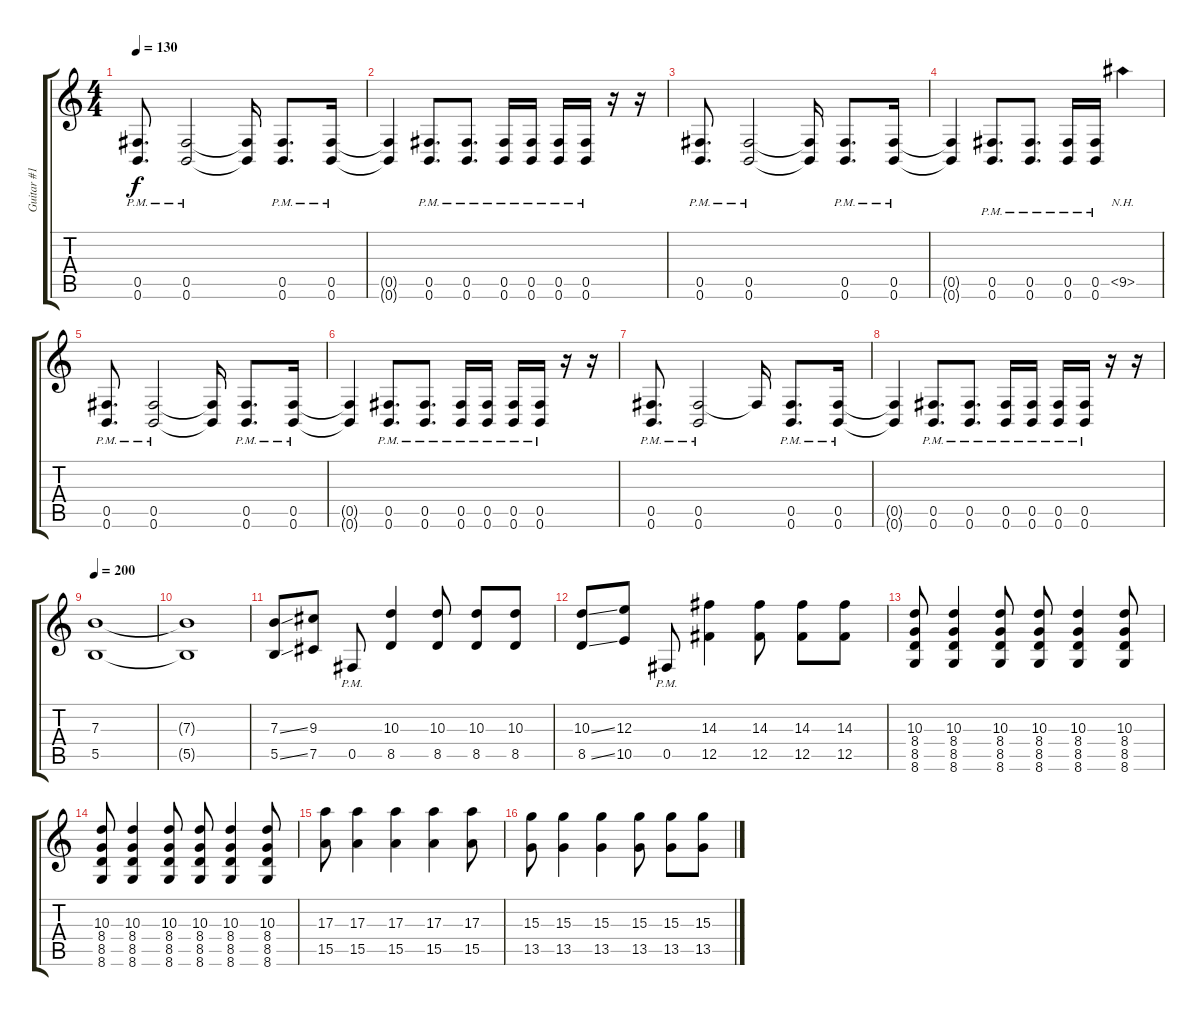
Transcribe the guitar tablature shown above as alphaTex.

\track ("Guitar #1 [Zach Johnson]" "Guitar #1 ") {instrument distortionguitar}
\staff {score tabs}
\tuning (Db4 Ab3 E3 B2 Gb2 B1) {hide}
\ts (4 4)
\tempo 130
\clef g2
\ks c
(0.5{pm} 0.6{pm}).8{d dy f} (0.5{pm} 0.6{pm}).2 (0.5{t} 0.6{t}).16 (0.5{pm} 0.6{pm}).8{d} (0.5{pm} 0.6{pm}).16 |
(0.5{t} 0.6{t}).4 (0.5{pm} 0.6{pm}).8{d} (0.5{pm} 0.6{pm}).8{d} (0.5{pm} 0.6{pm}).16 (0.5{pm} 0.6{pm}).16 (0.5{pm} 0.6{pm}).16 (0.5{pm} 0.6{pm}).16 r.16 r.16 |
(0.5{pm} 0.6{pm}).8{d} (0.5{pm} 0.6{pm}).2 (0.5{t} 0.6{t}).16 (0.5{pm} 0.6{pm}).8{d} (0.5{pm} 0.6{pm}).16 |
(0.5{t} 0.6{t}).4 (0.5{pm} 0.6{pm}).8{d} (0.5{pm} 0.6{pm}).8{d} (0.5{pm} 0.6{pm}).16 (0.5{pm} 0.6{pm}).16 9.5{nh}.4 |
(0.5{pm} 0.6{pm}).8{d} (0.5{pm} 0.6{pm}).2 (0.5{t} 0.6{t}).16 (0.5{pm} 0.6{pm}).8{d} (0.5{pm} 0.6{pm}).16 |
(0.5{t} 0.6{t}).4 (0.5{pm} 0.6{pm}).8{d} (0.5{pm} 0.6{pm}).8{d} (0.5{pm} 0.6{pm}).16 (0.5{pm} 0.6{pm}).16 (0.5{pm} 0.6{pm}).16 (0.5{pm} 0.6{pm}).16 r.16 r.16 |
(0.5{pm} 0.6{pm}).8{d} (0.5{pm} 0.6{pm}).2 0.5{t}.16 (0.5{pm} 0.6{pm}).8{d} (0.5{pm} 0.6{pm}).16 |
(0.5{t} 0.6{t}).4 (0.5{pm} 0.6{pm}).8{d} (0.5{pm} 0.6{pm}).8{d} (0.5{pm} 0.6{pm}).16 (0.5{pm} 0.6{pm}).16 (0.5{pm} 0.6{pm}).16 (0.5{pm} 0.6{pm}).16 r.16 r.16 |
\tempo 200
(7.3 5.5).1 |
(7.3{t} 5.5{t}).1 |
(7.3{ss} 5.5{ss}).8 (9.3 7.5).8 0.5{pm}.8 (10.3 8.5).4 (10.3 8.5).8 (10.3 8.5).8 (10.3 8.5).8 |
(10.3{ss} 8.5{ss}).8 (12.3 10.5).8 0.5{pm}.8 (14.3 12.5).4 (14.3 12.5).8 (14.3 12.5).8 (14.3 12.5).8 |
(10.3 8.4 8.5 8.6).8 (10.3 8.4 8.5 8.6).4 (10.3 8.4 8.5 8.6).8 (10.3 8.4 8.5 8.6).8 (10.3 8.4 8.5 8.6).4 (10.3 8.4 8.5 8.6).8 |
(10.3 8.4 8.5 8.6).8 (10.3 8.4 8.5 8.6).4 (10.3 8.4 8.5 8.6).8 (10.3 8.4 8.5 8.6).8 (10.3 8.4 8.5 8.6).4 (10.3 8.4 8.5 8.6).8 |
(17.3 15.5).8 (17.3 15.5).4 (17.3 15.5).4 (17.3 15.5).4 (17.3 15.5).8 |
(15.3 13.5).8 (15.3 13.5).4 (15.3 13.5).4 (15.3 13.5).8 (15.3 13.5).8 (15.3 13.5).8
